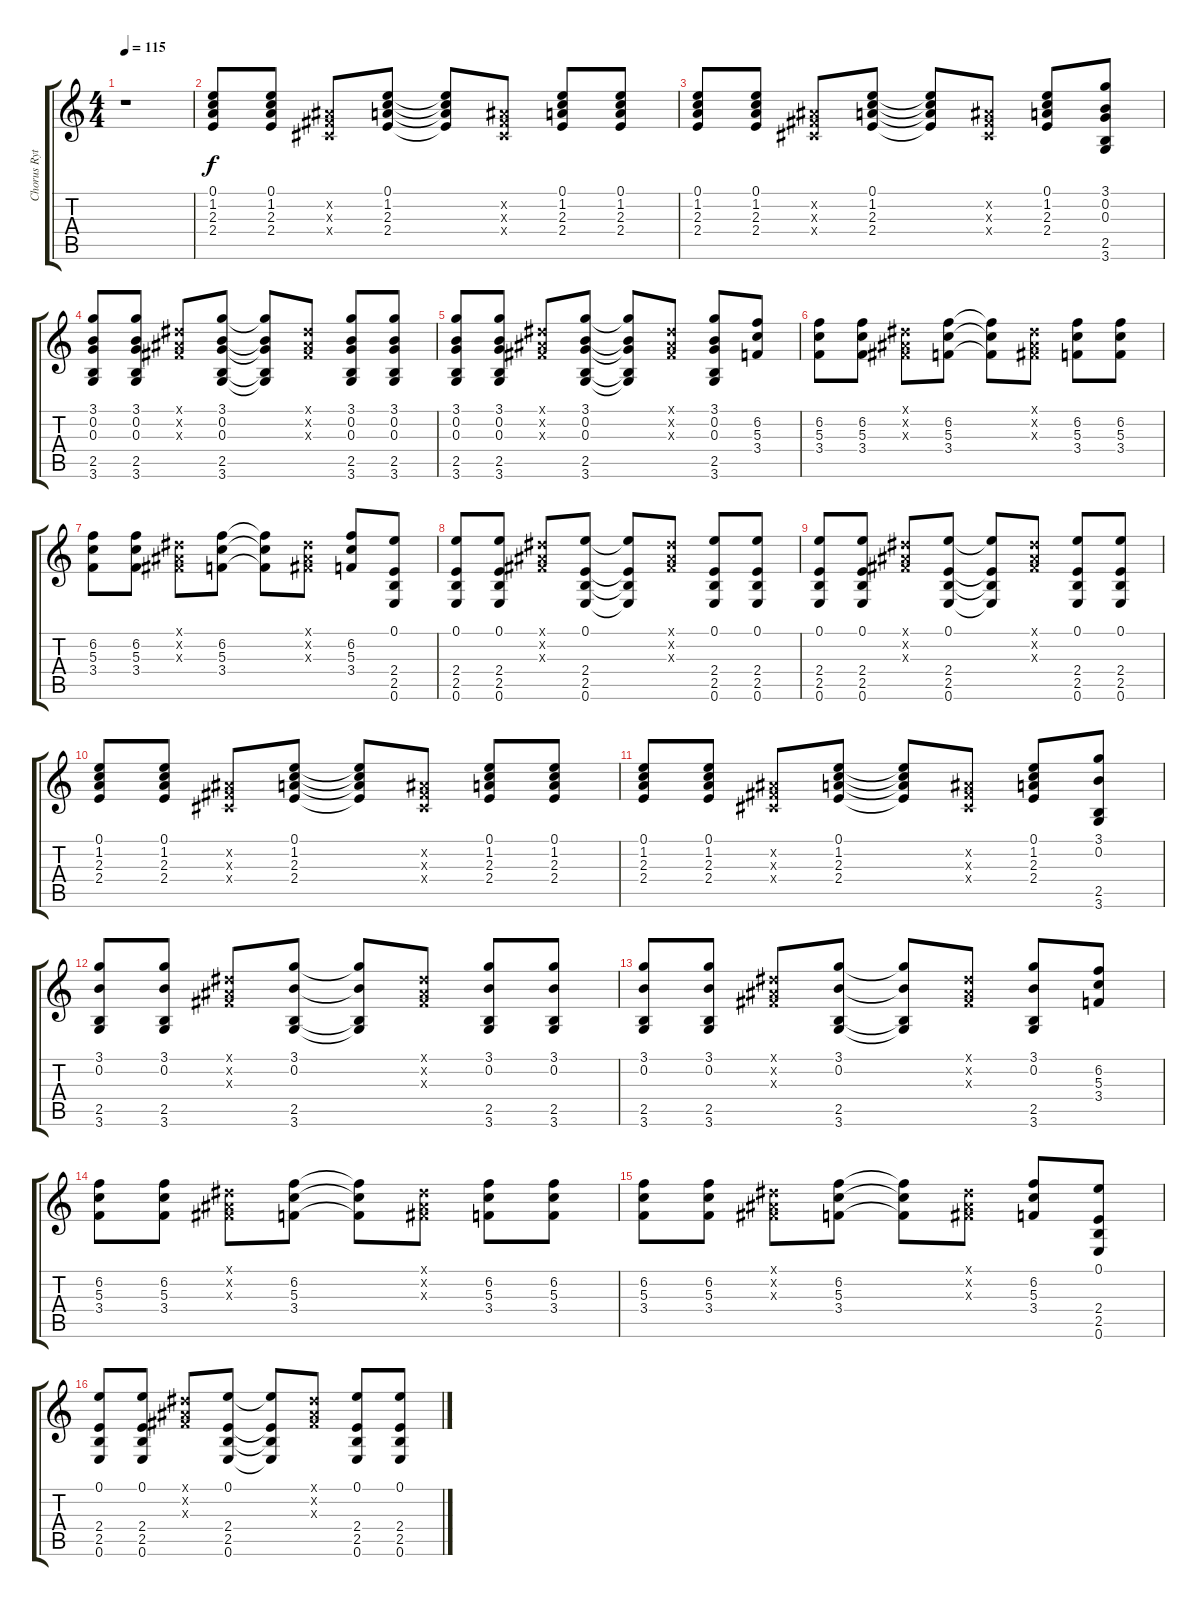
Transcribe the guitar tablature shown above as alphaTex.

\track ("Chorus Rythms" "Chorus Ryt") {instrument overdrivenguitar}
\staff {score tabs}
\tuning (E4 B3 G3 D3 A2 E2) {hide}
\ts (4 4)
\tempo 115
\clef g2
\ks c
r.1{dy f} |
(0.1 1.2 2.3 2.4).8 (0.1 1.2 2.3 2.4).8 (-1.2{x} -1.3{x} -1.4{x}).8 (0.1 1.2 2.3 2.4).8 (0.1{t} 1.2{t} 2.3{t} 2.4{t}).8 (-1.2{x} -1.3{x} -1.4{x}).8 (0.1 1.2 2.3 2.4).8 (0.1 1.2 2.3 2.4).8 |
(0.1 1.2 2.3 2.4).8 (0.1 1.2 2.3 2.4).8 (-1.2{x} -1.3{x} -1.4{x}).8 (0.1 1.2 2.3 2.4).8 (0.1{t} 1.2{t} 2.3{t} 2.4{t}).8 (-1.2{x} -1.3{x} -1.4{x}).8 (0.1 1.2 2.3 2.4).8 (3.1 0.2 0.3 2.5 3.6).8 |
(3.1 0.2 0.3 2.5 3.6).8 (3.1 0.2 0.3 2.5 3.6).8 (-1.1{x} -1.2{x} -1.3{x}).8 (3.1 0.2 0.3 2.5 3.6).8 (3.1{t} 0.2{t} 0.3{t} 2.5{t} 3.6{t}).8 (-1.1{x} -1.2{x} -1.3{x}).8 (3.1 0.2 0.3 2.5 3.6).8 (3.1 0.2 0.3 2.5 3.6).8 |
(3.1 0.2 0.3 2.5 3.6).8 (3.1 0.2 0.3 2.5 3.6).8 (-1.1{x} -1.2{x} -1.3{x}).8 (3.1 0.2 0.3 2.5 3.6).8 (3.1{t} 0.2{t} 0.3{t} 2.5{t} 3.6{t}).8 (-1.1{x} -1.2{x} -1.3{x}).8 (3.1 0.2 0.3 2.5 3.6).8 (6.2 5.3 3.4).8 |
(6.2 5.3 3.4).8 (6.2 5.3 3.4).8 (-1.1{x} -1.2{x} -1.3{x}).8 (6.2 5.3 3.4).8 (6.2{t} 5.3{t} 3.4{t}).8 (-1.1{x} -1.2{x} -1.3{x}).8 (6.2 5.3 3.4).8 (6.2 5.3 3.4).8 |
(6.2 5.3 3.4).8 (6.2 5.3 3.4).8 (-1.1{x} -1.2{x} -1.3{x}).8 (6.2 5.3 3.4).8 (6.2{t} 5.3{t} 3.4{t}).8 (-1.1{x} -1.2{x} -1.3{x}).8 (6.2 5.3 3.4).8 (0.1 2.4 2.5 0.6).8 |
(0.1 2.4 2.5 0.6).8 (0.1 2.4 2.5 0.6).8 (-1.1{x} -1.2{x} -1.3{x}).8 (0.1 2.4 2.5 0.6).8 (0.1{t} 2.4{t} 2.5{t} 0.6{t}).8 (-1.1{x} -1.2{x} -1.3{x}).8 (0.1 2.4 2.5 0.6).8 (0.1 2.4 2.5 0.6).8 |
(0.1 2.4 2.5 0.6).8 (0.1 2.4 2.5 0.6).8 (-1.1{x} -1.2{x} -1.3{x}).8 (0.1 2.4 2.5 0.6).8 (0.1{t} 2.4{t} 2.5{t} 0.6{t}).8 (-1.1{x} -1.2{x} -1.3{x}).8 (0.1 2.4 2.5 0.6).8 (0.1 2.4 2.5 0.6).8 |
(0.1 1.2 2.3 2.4).8 (0.1 1.2 2.3 2.4).8 (-1.2{x} -1.3{x} -1.4{x}).8 (0.1 1.2 2.3 2.4).8 (0.1{t} 1.2{t} 2.3{t} 2.4{t}).8 (-1.2{x} -1.3{x} -1.4{x}).8 (0.1 1.2 2.3 2.4).8 (0.1 1.2 2.3 2.4).8 |
(0.1 1.2 2.3 2.4).8 (0.1 1.2 2.3 2.4).8 (-1.2{x} -1.3{x} -1.4{x}).8 (0.1 1.2 2.3 2.4).8 (0.1{t} 1.2{t} 2.3{t} 2.4{t}).8 (-1.2{x} -1.3{x} -1.4{x}).8 (0.1 1.2 2.3 2.4).8 (3.1 0.2 2.5 3.6).8 |
(3.1 0.2 2.5 3.6).8 (3.1 0.2 2.5 3.6).8 (-1.1{x} -1.2{x} -1.3{x}).8 (3.1 0.2 2.5 3.6).8 (3.1{t} 0.2{t} 2.5{t} 3.6{t}).8 (-1.1{x} -1.2{x} -1.3{x}).8 (3.1 0.2 2.5 3.6).8 (3.1 0.2 2.5 3.6).8 |
(3.1 0.2 2.5 3.6).8 (3.1 0.2 2.5 3.6).8 (-1.1{x} -1.2{x} -1.3{x}).8 (3.1 0.2 2.5 3.6).8 (3.1{t} 0.2{t} 2.5{t} 3.6{t}).8 (-1.1{x} -1.2{x} -1.3{x}).8 (3.1 0.2 2.5 3.6).8 (6.2 5.3 3.4).8 |
(6.2 5.3 3.4).8 (6.2 5.3 3.4).8 (-1.1{x} -1.2{x} -1.3{x}).8 (6.2 5.3 3.4).8 (6.2{t} 5.3{t} 3.4{t}).8 (-1.1{x} -1.2{x} -1.3{x}).8 (6.2 5.3 3.4).8 (6.2 5.3 3.4).8 |
(6.2 5.3 3.4).8 (6.2 5.3 3.4).8 (-1.1{x} -1.2{x} -1.3{x}).8 (6.2 5.3 3.4).8 (6.2{t} 5.3{t} 3.4{t}).8 (-1.1{x} -1.2{x} -1.3{x}).8 (6.2 5.3 3.4).8 (0.1 2.4 2.5 0.6).8 |
(0.1 2.4 2.5 0.6).8 (0.1 2.4 2.5 0.6).8 (-1.1{x} -1.2{x} -1.3{x}).8 (0.1 2.4 2.5 0.6).8 (0.1{t} 2.4{t} 2.5{t} 0.6{t}).8 (-1.1{x} -1.2{x} -1.3{x}).8 (0.1 2.4 2.5 0.6).8 (0.1 2.4 2.5 0.6).8
